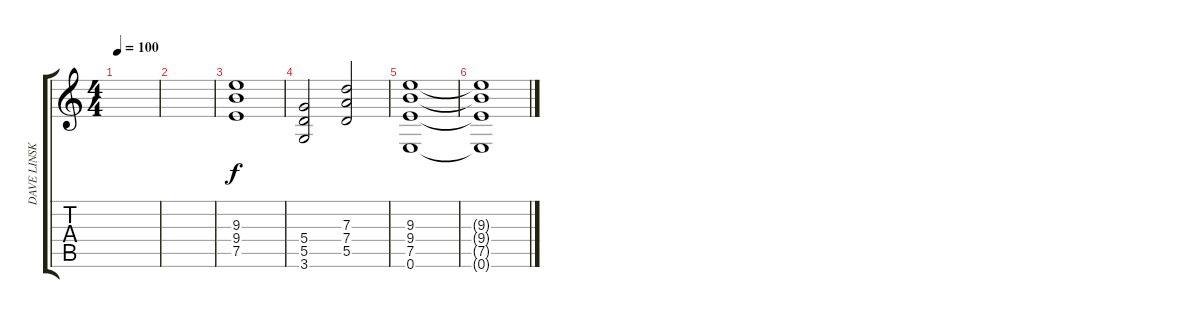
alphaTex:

\track ("DAVE LINSK-solo guitar" "DAVE LINSK") {instrument overdrivenguitar}
\staff {score tabs}
\tuning (E4 B3 G3 D3 A2 E2) {hide}
\ts (4 4)
\tempo 100
\clef g2
\ks c
|
|
(9.3 9.4 7.5).1 |
(5.4 5.5 3.6).2 (7.3 7.4 5.5).2 |
(9.3 9.4 7.5 0.6).1 |
(9.3{t} 9.4{t} 7.5{t} 0.6{t}).1
